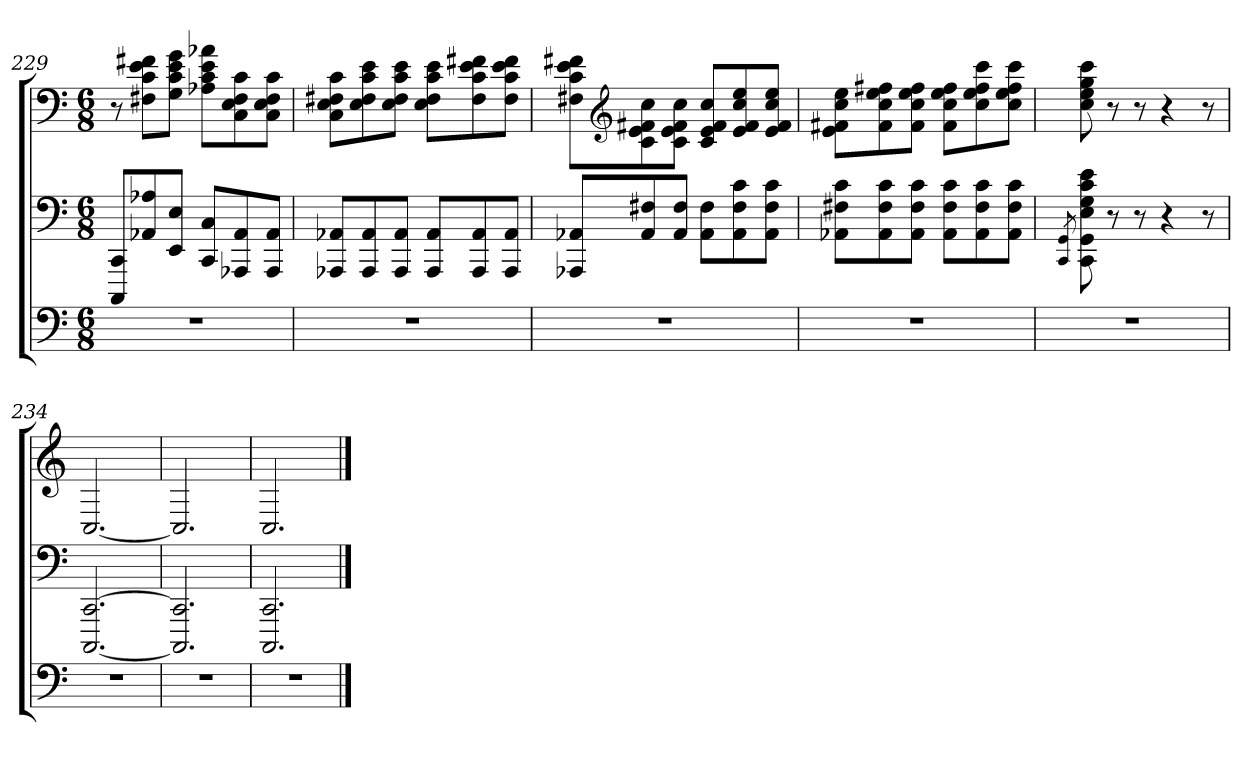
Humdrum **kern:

**kern	**kern	**kern
*part3	*part2	*part1
*staff3	*staff2	*staff1
*clefF4	*clefF4	*clefF4
*k[]	*k[]	*k[]
*M6/8	*M6/8	*M6/8
=229	=229	=229
2.r	8CCC 8CCL	8r
.	8AA-X 8A-X	8F#X 8c 8e 8f#XL
.	8EE 8EJ	8G 8c 8e 8gJ
.	8CC 8CL	8A-X 8c 8e 8a-XL
.	8AAA-X 8AA-	8C 8E 8F# 8c
.	8AAA- 8AA-J	8C 8E 8F# 8cJ
=230	=230	=230
2.r	8AAA-X 8AA-XL	8C 8E 8F#X 8cL
.	8AAA- 8AA-	8E 8F# 8c 8e
.	8AAA- 8AA-J	8E 8F# 8c 8eJ
.	8AAA- 8AA-L	8E 8F# 8c 8eL
.	8AAA- 8AA-	8F# 8c 8e 8f#X
.	8AAA- 8AA-J	8F# 8c 8e 8f#J
=231	=231	=231
2.r	8AAA-X 8AA-XL	8F#X 8c 8e 8f#XL
*	*	*clefG2
.	8AA- 8F#X	8c 8e 8f#X 8cc
.	8AA- 8F#J	8c 8e 8f# 8ccJ
.	8AA- 8F#L	8c 8e 8f# 8ccL
.	8AA- 8F# 8c	8e 8f# 8cc 8ee
.	8AA- 8F# 8cJ	8e 8f# 8cc 8eeJ
=232	=232	=232
2.r	8AA-X 8F#X 8cL	8e 8f#X 8cc 8eeL
.	8AA- 8F# 8c	8f# 8cc 8ee 8ff#X
.	8AA- 8F# 8cJ	8f# 8cc 8ee 8ff#J
.	8AA- 8F# 8cL	8f# 8cc 8ee 8ff#L
.	8AA- 8F# 8c	8cc 8ee 8ff# 8ccc
.	8AA- 8F# 8cJ	8cc 8ee 8ff# 8cccJ
=233	=233	=233
.	8qCC/ 8qGG/	.
2.r	8CC] 8GG] 8E 8G 8c 8e	8cc 8ee 8gg 8ccc
.	8r	8r
.	8r	8r
.	4r	4r
.	8r	8r
=234	=234	=234
2.r	[2.CCC [2.CC	[2.C
=235	=235	=235
2.r	2.CCC] 2.CC]	2.C]
=236	=236	=236
2.r	2.CCC 2.CC	2.C
==	==	==
*-	*-	*-
